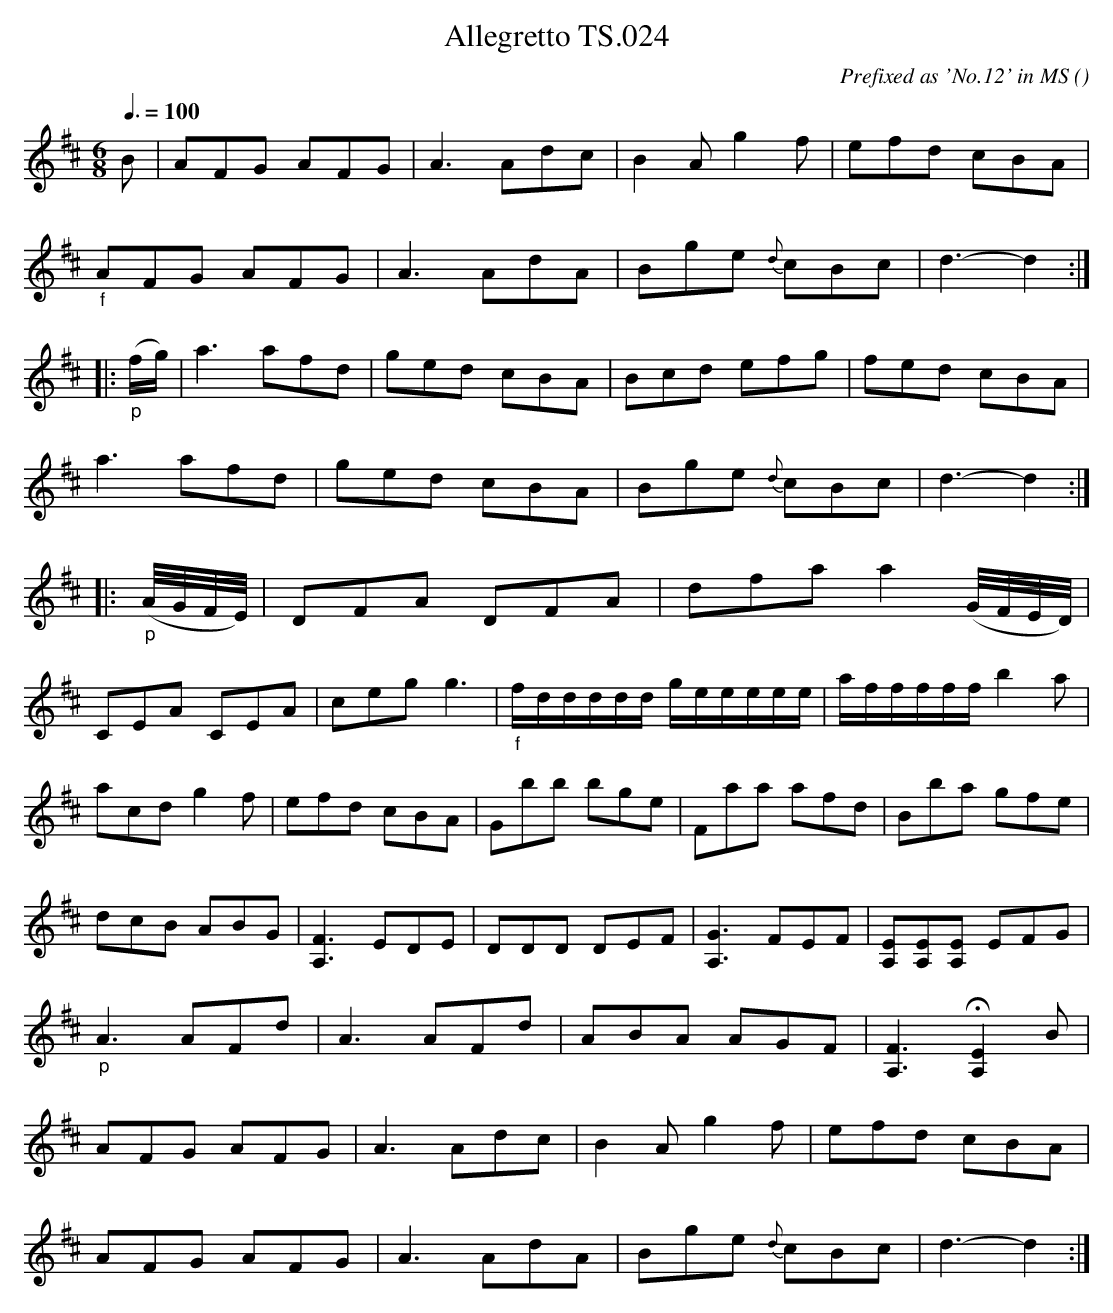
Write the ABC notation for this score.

X:1
T:Allegretto TS.024
M:6/8
L:1/8
Q:3/8=100
C:Prefixed as 'No.12' in MS
O:
K:D
B|AFG AFG|A3Adc|B2Ag2f|efd cBA|
"_f"AFG AFG|A3 AdA|Bge {d}cBc|d3-d2:|
|:"_p"(f/g/)|a3 afd|ged cBA|Bcd efg|fed cBA|
a3afd|ged cBA|Bge {d}cBc|d3-d2:|
|:"_p"(A//G//F//E//)|DFA DFA|dfaa2 (G//F//E//D//)|
CEA CEA|cegg3|"_f"f/d/d/d/d/d/ g/e/e/e/e/e/|a/f/f/f/f/f/ b2a|
acd g2f|efd cBA|Gbb bge|Faa afd|Bba gfe|
dcB ABG|[F3A,3]EDE|DDD DEF|[G3A,3] FEF|[EA,][EA,][EA,] EFG|
"_p"A3AFd|A3AFd|ABA AGF|[F3A,3]H[E2A,2]B|
AFG AFG|A3Adc|B2Ag2f|efd cBA|
AFG AFG|A3 AdA|Bge {d}cBc|d3-d2:|]
